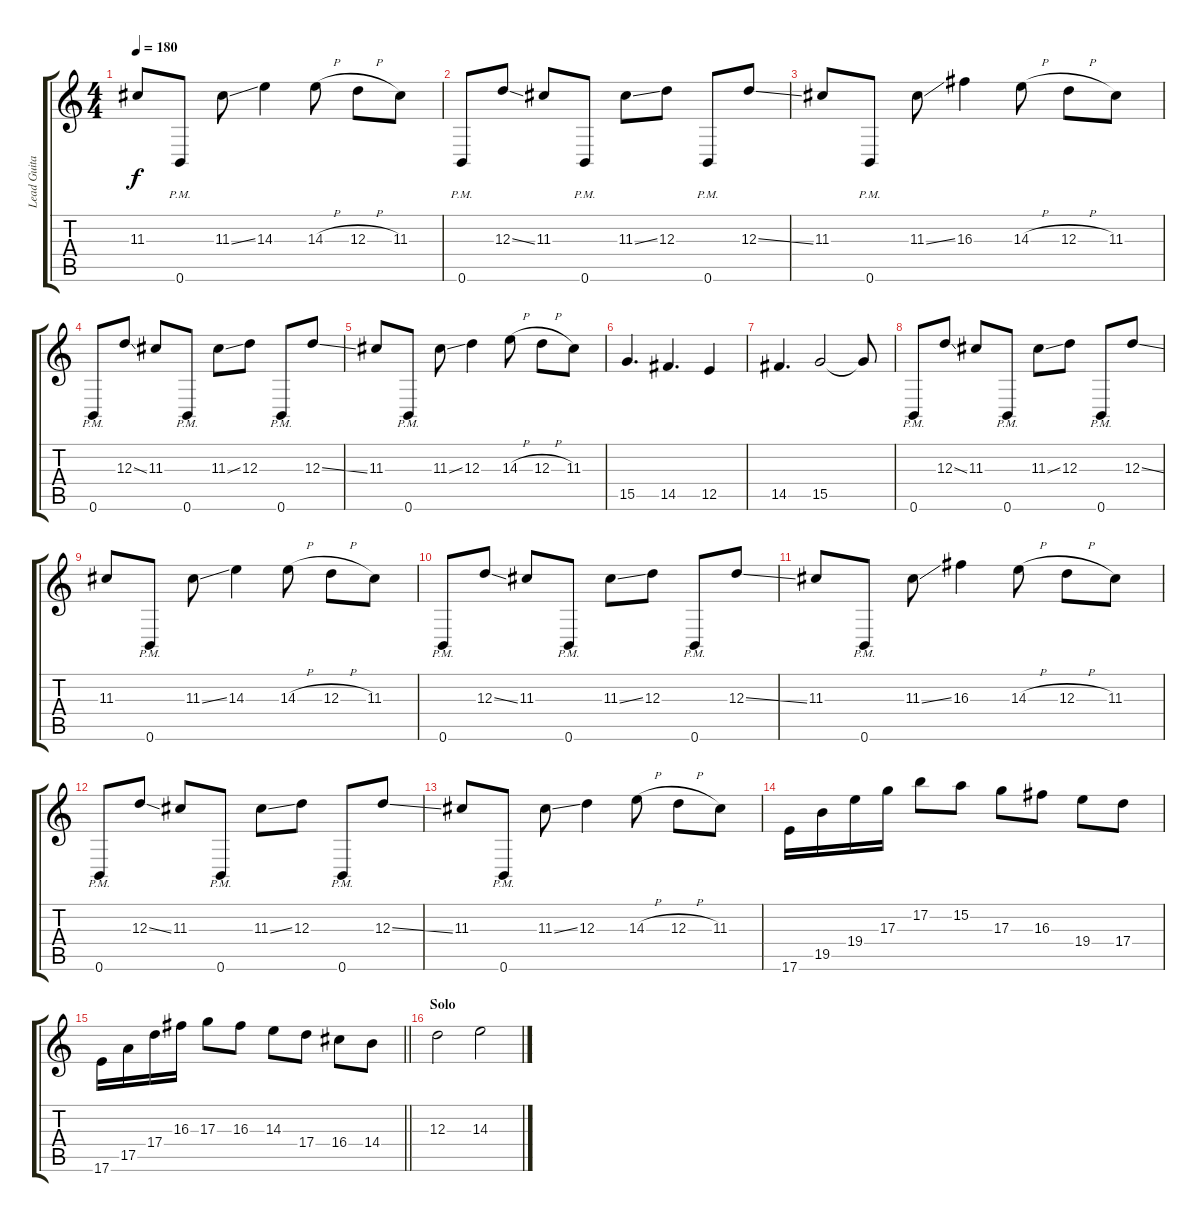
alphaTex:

\track ("Lead Guitar" "Lead Guita") {instrument overdrivenguitar}
\staff {score tabs}
\tuning (B3 Gb3 D3 A2 E2 B1) {hide}
\ts (4 4)
\tempo 180
\clef g2
\ks c
11.3.8{dy f} 0.6{pm}.8 11.3{ss}.8 14.3.4 14.3{h}.8 12.3{h}.8 11.3.8 |
0.6{pm}.8 12.3{ss}.8 11.3.8 0.6{pm}.8 11.3{ss}.8 12.3.8 0.6{pm}.8 12.3{ss}.8 |
11.3.8 0.6{pm}.8 11.3{ss}.8 16.3.4 14.3{h}.8 12.3{h}.8 11.3.8 |
0.6{pm}.8 12.3{ss}.8 11.3.8 0.6{pm}.8 11.3{ss}.8 12.3.8 0.6{pm}.8 12.3{ss}.8 |
11.3.8 0.6{pm}.8 11.3{ss}.8 12.3.4 14.3{h}.8 12.3{h}.8 11.3.8 |
15.5.4{d} 14.5.4{d} 12.5.4 |
14.5.4{d} 15.5.2 15.5{t}.8 |
0.6{pm}.8 12.3{ss}.8 11.3.8 0.6{pm}.8 11.3{ss}.8 12.3.8 0.6{pm}.8 12.3{ss}.8 |
11.3.8 0.6{pm}.8 11.3{ss}.8 14.3.4 14.3{h}.8 12.3{h}.8 11.3.8 |
0.6{pm}.8 12.3{ss}.8 11.3.8 0.6{pm}.8 11.3{ss}.8 12.3.8 0.6{pm}.8 12.3{ss}.8 |
11.3.8 0.6{pm}.8 11.3{ss}.8 16.3.4 14.3{h}.8 12.3{h}.8 11.3.8 |
0.6{pm}.8 12.3{ss}.8 11.3.8 0.6{pm}.8 11.3{ss}.8 12.3.8 0.6{pm}.8 12.3{ss}.8 |
11.3.8 0.6{pm}.8 11.3{ss}.8 12.3.4 14.3{h}.8 12.3{h}.8 11.3.8 |
17.6.16 19.5.16 19.4.16 17.3.16 17.2.8 15.2.8 17.3.8 16.3.8 19.4.8 17.4.8 |
\barLineRight lightlight
17.6.16 17.5.16 17.4.16 16.3.16 17.3.8 16.3.8 14.3.8 17.4.8 16.4.8 14.4.8 |
\section ("" "Solo")
12.3.2{volume 13 balance 8} 14.3.2
